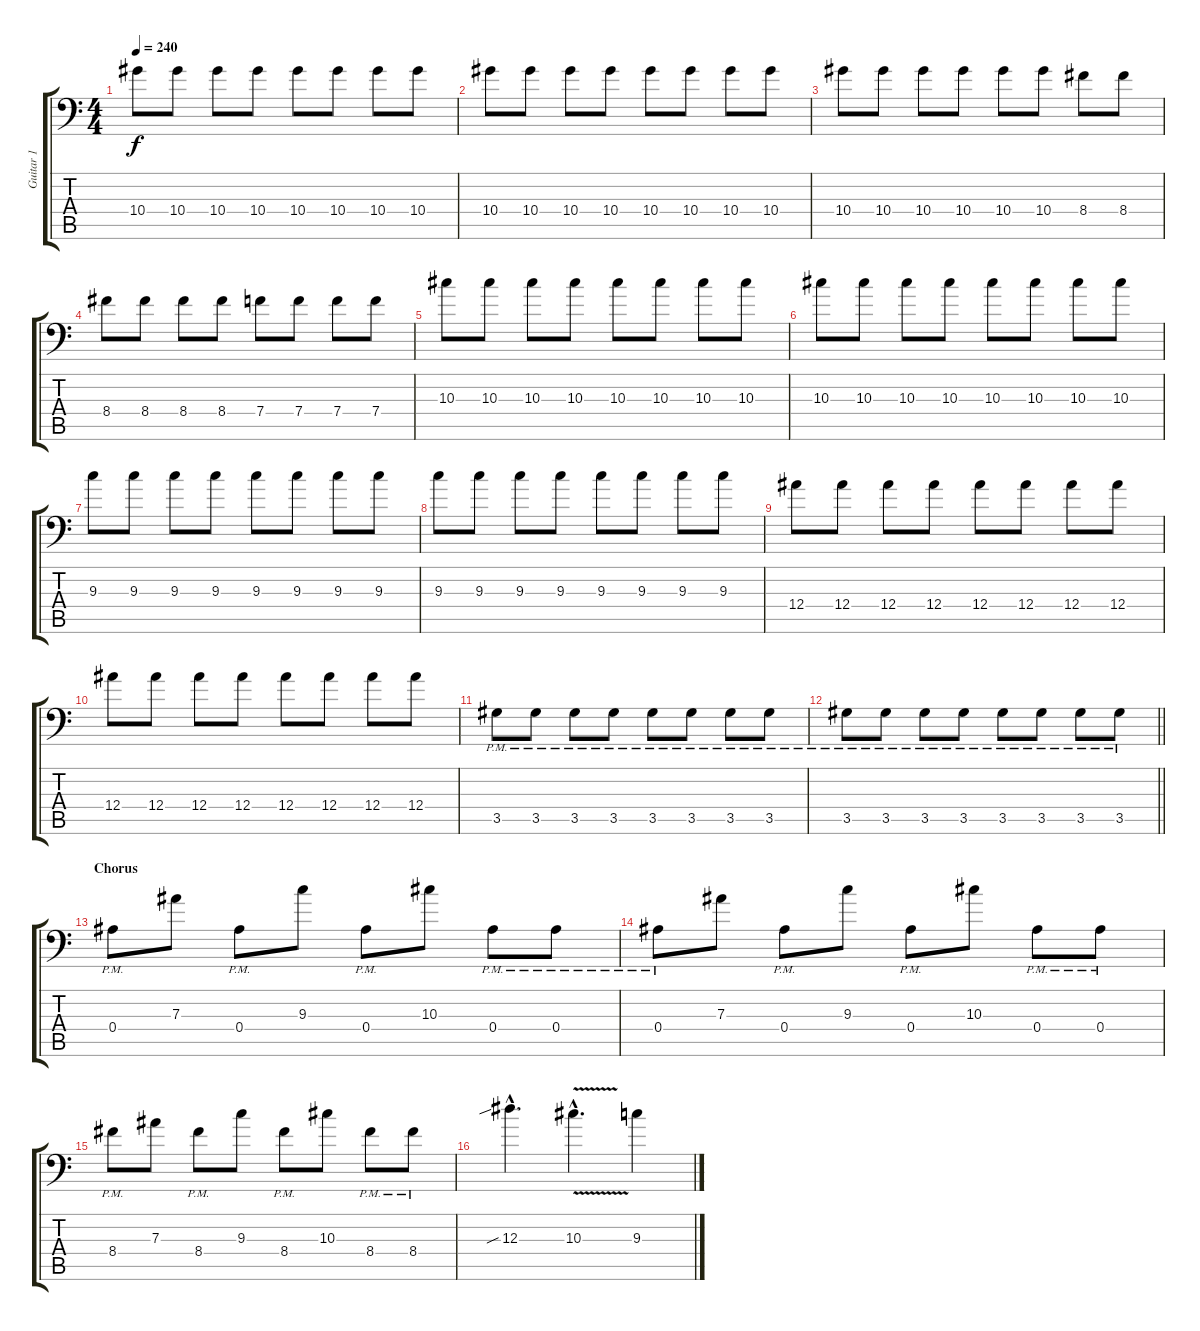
\track ("Guitar 1" "Guitar 1") {instrument distortionguitar}
\staff {score tabs}
\tuning (C4 G3 Eb3 Bb2 F2 Bb1) {hide}
\ts (4 4)
\tempo 240
\clef f4
\ks c
10.4.8{dy f} 10.4.8 10.4.8 10.4.8 10.4.8 10.4.8 10.4.8 10.4.8 |
10.4.8 10.4.8 10.4.8 10.4.8 10.4.8 10.4.8 10.4.8 10.4.8 |
10.4.8 10.4.8 10.4.8 10.4.8 10.4.8 10.4.8 8.4.8 8.4.8 |
8.4.8 8.4.8 8.4.8 8.4.8 7.4.8 7.4.8 7.4.8 7.4.8 |
10.3.8 10.3.8 10.3.8 10.3.8 10.3.8 10.3.8 10.3.8 10.3.8 |
10.3.8 10.3.8 10.3.8 10.3.8 10.3.8 10.3.8 10.3.8 10.3.8 |
9.3.8 9.3.8 9.3.8 9.3.8 9.3.8 9.3.8 9.3.8 9.3.8 |
9.3.8 9.3.8 9.3.8 9.3.8 9.3.8 9.3.8 9.3.8 9.3.8 |
12.4.8 12.4.8 12.4.8 12.4.8 12.4.8 12.4.8 12.4.8 12.4.8 |
12.4.8 12.4.8 12.4.8 12.4.8 12.4.8 12.4.8 12.4.8 12.4.8 |
3.5{pm}.8 3.5{pm}.8 3.5{pm}.8 3.5{pm}.8 3.5{pm}.8 3.5{pm}.8 3.5{pm}.8 3.5{pm}.8 |
\barLineRight lightlight
3.5{pm}.8 3.5{pm}.8 3.5{pm}.8 3.5{pm}.8 3.5{pm}.8 3.5{pm}.8 3.5{pm}.8 3.5{pm}.8 |
\section ("" "Chorus")
0.4{pm}.8 7.3.8 0.4{pm}.8 9.3.8 0.4{pm}.8 10.3.8 0.4{pm}.8 0.4{pm}.8 |
0.4{pm}.8 7.3.8 0.4{pm}.8 9.3.8 0.4{pm}.8 10.3.8 0.4{pm}.8 0.4{pm}.8 |
8.4{pm}.8 7.3.8 8.4{pm}.8 9.3.8 8.4{pm}.8 10.3.8 8.4{pm}.8 8.4{pm}.8 |
12.3{sib hac}.4{d} 10.3{v hac}.4{d} 9.3.4
